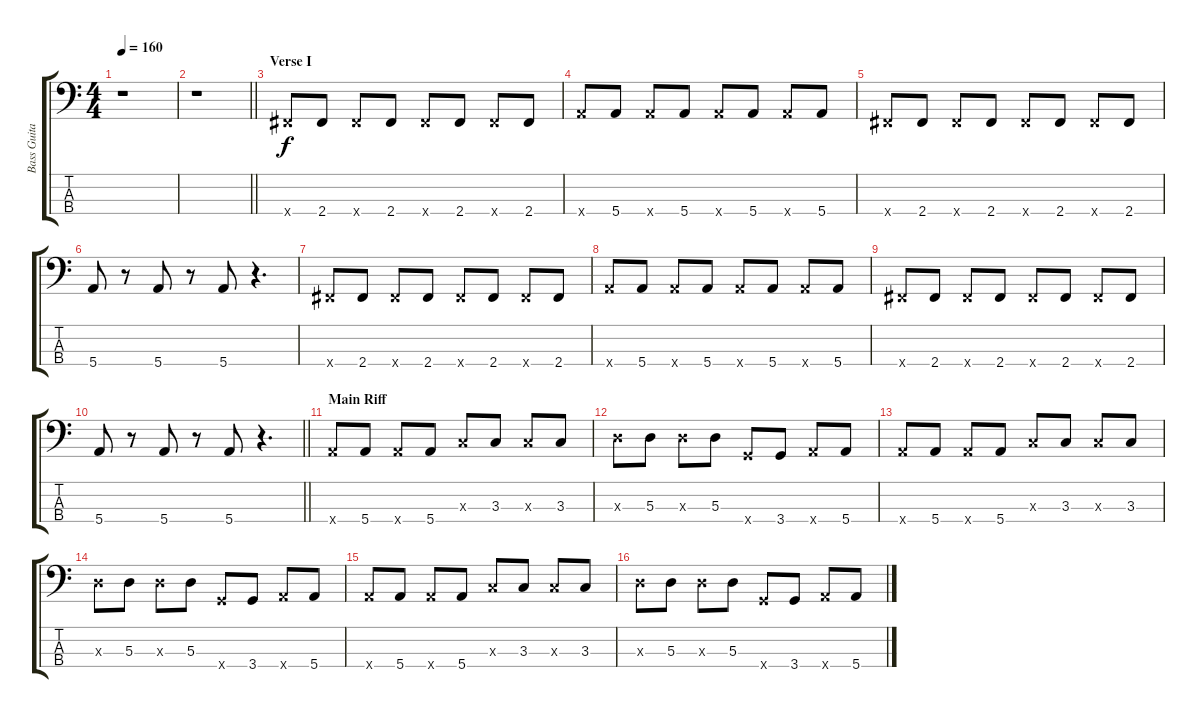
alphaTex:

\track ("Bass Guitar" "Bass Guita") {instrument electricbasspick}
\staff {score tabs}
\tuning (G2 D2 A1 E1) {hide}
\ts (4 4)
\tempo 160
\clef f4
\ks c
r.1{dy f} |
\barLineRight lightlight
r.1 |
\section ("" "Verse I")
2.4{x}.8 2.4.8 2.4{x}.8 2.4.8 2.4{x}.8 2.4.8 2.4{x}.8 2.4.8 |
5.4{x}.8 5.4.8 5.4{x}.8 5.4.8 5.4{x}.8 5.4.8 5.4{x}.8 5.4.8 |
2.4{x}.8 2.4.8 2.4{x}.8 2.4.8 2.4{x}.8 2.4.8 2.4{x}.8 2.4.8 |
5.4.8 r.8 5.4.8 r.8 5.4.8 r.4{d} |
2.4{x}.8 2.4.8 2.4{x}.8 2.4.8 2.4{x}.8 2.4.8 2.4{x}.8 2.4.8 |
5.4{x}.8 5.4.8 5.4{x}.8 5.4.8 5.4{x}.8 5.4.8 5.4{x}.8 5.4.8 |
2.4{x}.8 2.4.8 2.4{x}.8 2.4.8 2.4{x}.8 2.4.8 2.4{x}.8 2.4.8 |
\barLineRight lightlight
5.4.8 r.8 5.4.8 r.8 5.4.8 r.4{d} |
\section ("" "Main Riff")
5.4{x}.8 5.4.8 5.4{x}.8 5.4.8 3.3{x}.8 3.3.8 3.3{x}.8 3.3.8 |
5.3{x}.8 5.3.8 5.3{x}.8 5.3.8 3.4{x}.8 3.4.8 5.4{x}.8 5.4.8 |
5.4{x}.8 5.4.8 5.4{x}.8 5.4.8 3.3{x}.8 3.3.8 3.3{x}.8 3.3.8 |
5.3{x}.8 5.3.8 5.3{x}.8 5.3.8 3.4{x}.8 3.4.8 5.4{x}.8 5.4.8 |
5.4{x}.8 5.4.8 5.4{x}.8 5.4.8 3.3{x}.8 3.3.8 3.3{x}.8 3.3.8 |
5.3{x}.8 5.3.8 5.3{x}.8 5.3.8 3.4{x}.8 3.4.8 5.4{x}.8 5.4.8
